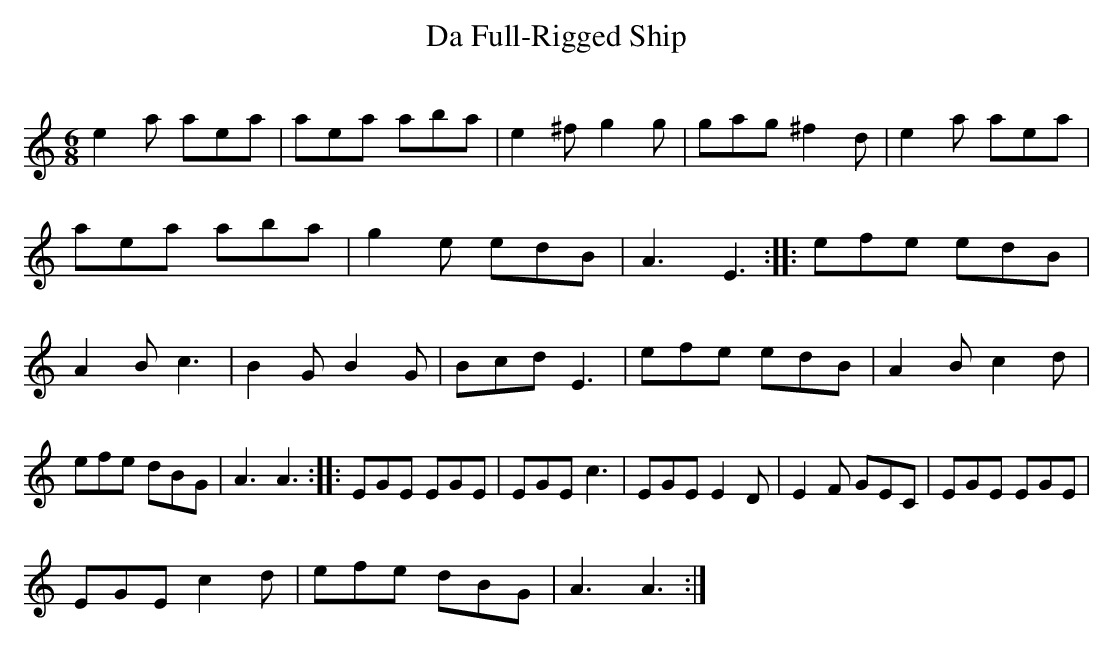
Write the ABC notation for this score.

X:1
T:Da Full-Rigged Ship
C:
M:6/8
L:1/8
K:Am
e2 a aea |aea aba |e2 ^f g2 g |gag ^f2 d |e2 a aea |aea aba |g2 e edB |A3 E3 ::efe edB |A2 B c3 |B2 G B2 G |Bcd E3 |efe edB |A2 B c2 d |efe dBG |A3 A3 ::EGE EGE |EGE c3 |EGE E2 D |E2 F GEC |EGE EGE |
EGE c2 d |efe dBG |A3 A3 :|
